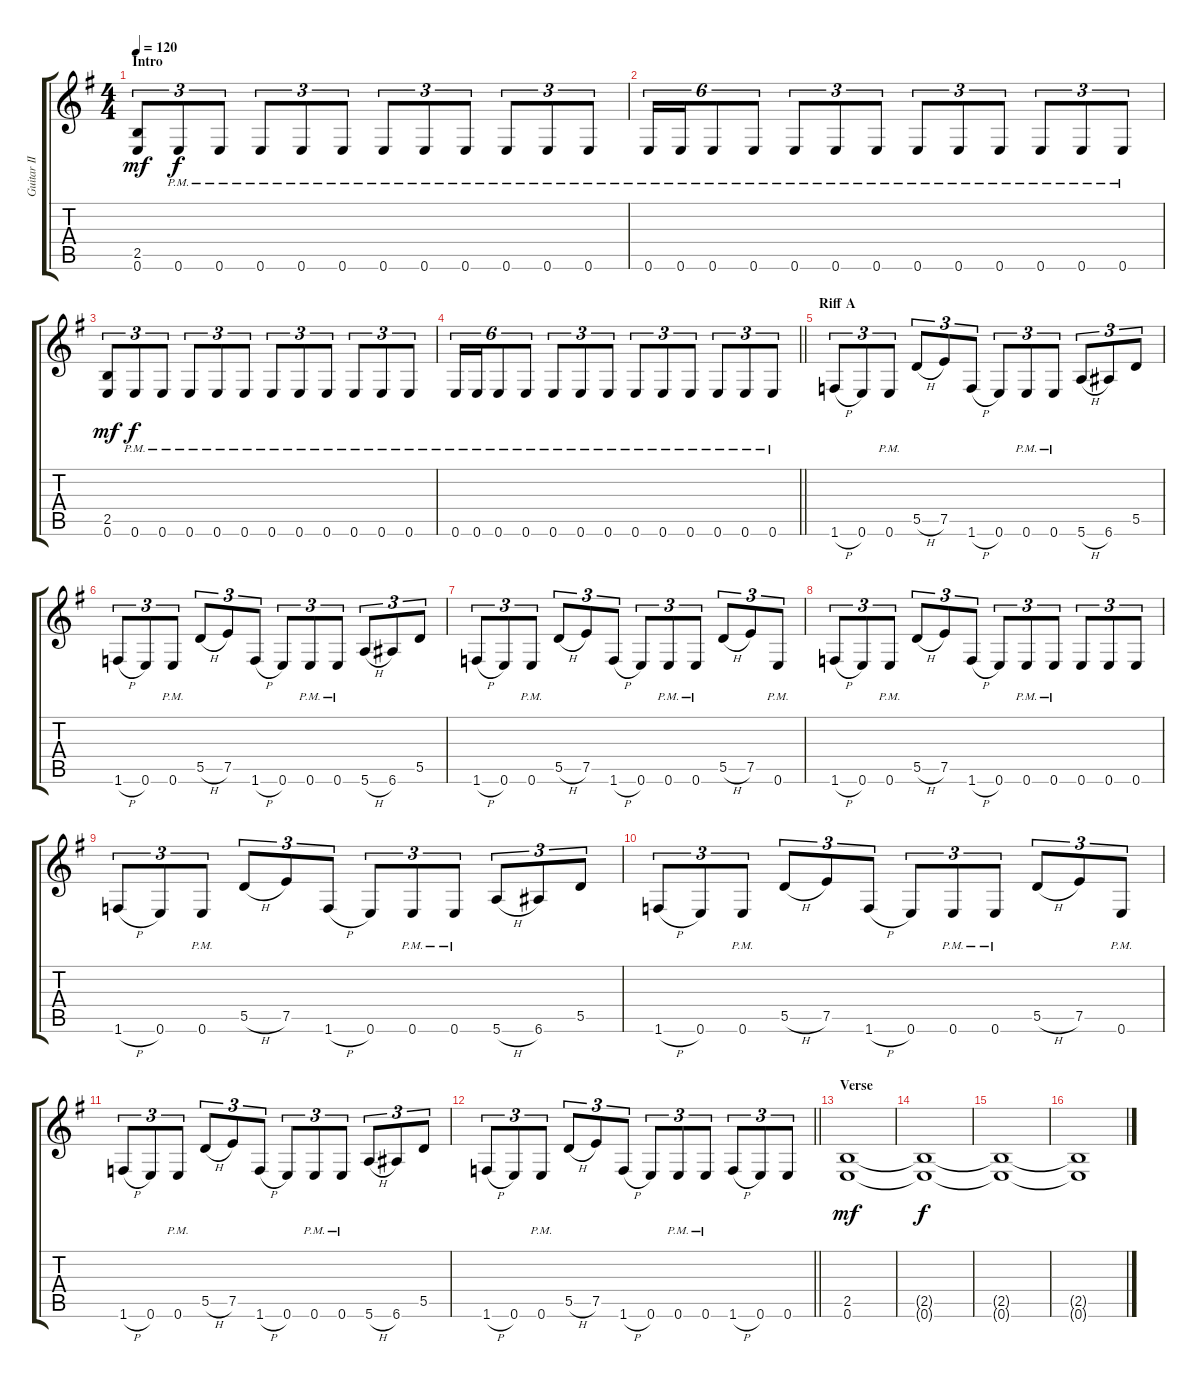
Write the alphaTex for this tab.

\track ("Guitar II" "Guitar II") {instrument distortionguitar}
\staff {score tabs}
\tuning (E4 B3 G3 D3 A2 E2) {hide}
\ts (4 4)
\section ("" "Intro")
\tempo 120
\clef g2
\ks eminor
(2.5 0.6).8{tu (3 2) dy mf instrument distortionguitar} 0.6{pm}.8{tu (3 2) dy f} 0.6{pm}.8{tu (3 2)} 0.6{pm}.8{tu (3 2)} 0.6{pm}.8{tu (3 2)} 0.6{pm}.8{tu (3 2)} 0.6{pm}.8{tu (3 2)} 0.6{pm}.8{tu (3 2)} 0.6{pm}.8{tu (3 2)} 0.6{pm}.8{tu (3 2)} 0.6{pm}.8{tu (3 2)} 0.6{pm}.8{tu (3 2)} |
0.6{pm}.16{tu (6 4)} 0.6{pm}.16{tu (6 4)} 0.6{pm}.8{tu (6 4)} 0.6{pm}.8{tu (6 4)} 0.6{pm}.8{tu (3 2)} 0.6{pm}.8{tu (3 2)} 0.6{pm}.8{tu (3 2)} 0.6{pm}.8{tu (3 2)} 0.6{pm}.8{tu (3 2)} 0.6{pm}.8{tu (3 2)} 0.6{pm}.8{tu (3 2)} 0.6{pm}.8{tu (3 2)} 0.6{pm}.8{tu (3 2)} |
(2.5 0.6).8{tu (3 2) dy mf} 0.6{pm}.8{tu (3 2) dy f} 0.6{pm}.8{tu (3 2)} 0.6{pm}.8{tu (3 2)} 0.6{pm}.8{tu (3 2)} 0.6{pm}.8{tu (3 2)} 0.6{pm}.8{tu (3 2)} 0.6{pm}.8{tu (3 2)} 0.6{pm}.8{tu (3 2)} 0.6{pm}.8{tu (3 2)} 0.6{pm}.8{tu (3 2)} 0.6{pm}.8{tu (3 2)} |
\barLineRight lightlight
0.6{pm}.16{tu (6 4)} 0.6{pm}.16{tu (6 4)} 0.6{pm}.8{tu (6 4)} 0.6{pm}.8{tu (6 4)} 0.6{pm}.8{tu (3 2)} 0.6{pm}.8{tu (3 2)} 0.6{pm}.8{tu (3 2)} 0.6{pm}.8{tu (3 2)} 0.6{pm}.8{tu (3 2)} 0.6{pm}.8{tu (3 2)} 0.6{pm}.8{tu (3 2)} 0.6{pm}.8{tu (3 2)} 0.6{pm}.8{tu (3 2)} |
\section ("" "Riff A")
1.6{h}.8{tu (3 2)} 0.6.8{tu (3 2)} 0.6{pm}.8{tu (3 2)} 5.5{h}.8{tu (3 2)} 7.5.8{tu (3 2)} 1.6{h}.8{tu (3 2)} 0.6.8{tu (3 2)} 0.6{pm}.8{tu (3 2)} 0.6{pm}.8{tu (3 2)} 5.6{h}.8{tu (3 2)} 6.6.8{tu (3 2)} 5.5.8{tu (3 2)} |
1.6{h}.8{tu (3 2)} 0.6.8{tu (3 2)} 0.6{pm}.8{tu (3 2)} 5.5{h}.8{tu (3 2)} 7.5.8{tu (3 2)} 1.6{h}.8{tu (3 2)} 0.6.8{tu (3 2)} 0.6{pm}.8{tu (3 2)} 0.6{pm}.8{tu (3 2)} 5.6{h}.8{tu (3 2)} 6.6.8{tu (3 2)} 5.5.8{tu (3 2)} |
1.6{h}.8{tu (3 2)} 0.6.8{tu (3 2)} 0.6{pm}.8{tu (3 2)} 5.5{h}.8{tu (3 2)} 7.5.8{tu (3 2)} 1.6{h}.8{tu (3 2)} 0.6.8{tu (3 2)} 0.6{pm}.8{tu (3 2)} 0.6{pm}.8{tu (3 2)} 5.5{h}.8{tu (3 2)} 7.5.8{tu (3 2)} 0.6{pm}.8{tu (3 2)} |
1.6{h}.8{tu (3 2)} 0.6.8{tu (3 2)} 0.6{pm}.8{tu (3 2)} 5.5{h}.8{tu (3 2)} 7.5.8{tu (3 2)} 1.6{h}.8{tu (3 2)} 0.6.8{tu (3 2)} 0.6{pm}.8{tu (3 2)} 0.6{pm}.8{tu (3 2)} 0.6.8{tu (3 2)} 0.6.8{tu (3 2)} 0.6.8{tu (3 2)} |
1.6{h}.8{tu (3 2)} 0.6.8{tu (3 2)} 0.6{pm}.8{tu (3 2)} 5.5{h}.8{tu (3 2)} 7.5.8{tu (3 2)} 1.6{h}.8{tu (3 2)} 0.6.8{tu (3 2)} 0.6{pm}.8{tu (3 2)} 0.6{pm}.8{tu (3 2)} 5.6{h}.8{tu (3 2)} 6.6.8{tu (3 2)} 5.5.8{tu (3 2)} |
1.6{h}.8{tu (3 2)} 0.6.8{tu (3 2)} 0.6{pm}.8{tu (3 2)} 5.5{h}.8{tu (3 2)} 7.5.8{tu (3 2)} 1.6{h}.8{tu (3 2)} 0.6.8{tu (3 2)} 0.6{pm}.8{tu (3 2)} 0.6{pm}.8{tu (3 2)} 5.5{h}.8{tu (3 2)} 7.5.8{tu (3 2)} 0.6{pm}.8{tu (3 2)} |
1.6{h}.8{tu (3 2)} 0.6.8{tu (3 2)} 0.6{pm}.8{tu (3 2)} 5.5{h}.8{tu (3 2)} 7.5.8{tu (3 2)} 1.6{h}.8{tu (3 2)} 0.6.8{tu (3 2)} 0.6{pm}.8{tu (3 2)} 0.6{pm}.8{tu (3 2)} 5.6{h}.8{tu (3 2)} 6.6.8{tu (3 2)} 5.5.8{tu (3 2)} |
\barLineRight lightlight
1.6{h}.8{tu (3 2)} 0.6.8{tu (3 2)} 0.6{pm}.8{tu (3 2)} 5.5{h}.8{tu (3 2)} 7.5.8{tu (3 2)} 1.6{h}.8{tu (3 2)} 0.6.8{tu (3 2)} 0.6{pm}.8{tu (3 2)} 0.6{pm}.8{tu (3 2)} 1.6{h}.8{tu (3 2)} 0.6.8{tu (3 2)} 0.6.8{tu (3 2)} |
\section ("" "Verse")
(2.5 0.6).1{dy mf volume 0} |
(2.5{t} 0.6{t}).1{dy f} |
(2.5{t} 0.6{t}).1 |
(2.5{t} 0.6{t}).1
